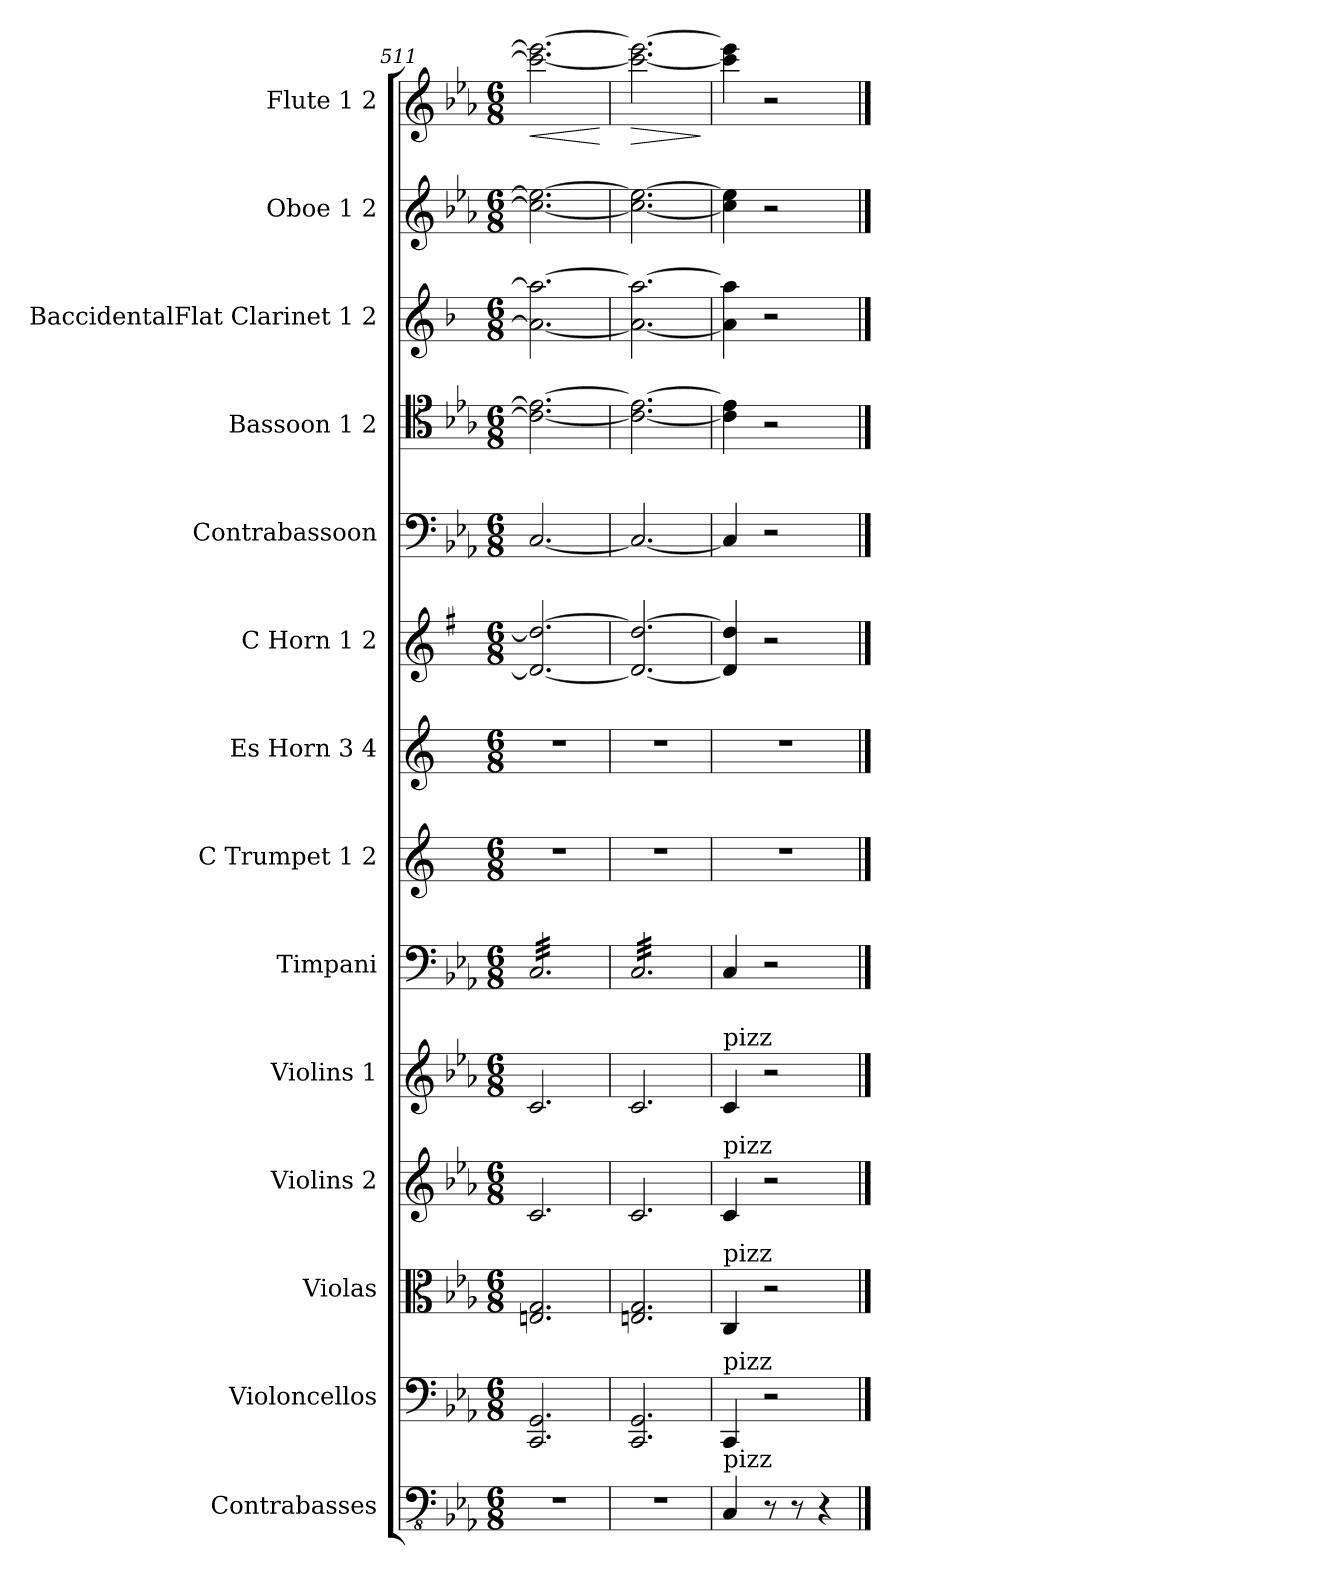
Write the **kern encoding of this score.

**kern	**kern	**kern	**kern	**kern	**kern	**kern	**kern	**kern	**kern	**kern	**kern	**kern	**kern	**dynam
*part14	*part13	*part12	*part11	*part10	*part9	*part8	*part7	*part6	*part5	*part4	*part3	*part2	*part1	*part1
*staff14	*staff13	*staff12	*staff11	*staff10	*staff9	*staff8	*staff7	*staff6	*staff5	*staff4	*staff3	*staff2	*staff1	*staff1
*I"Contrabasses	*I"Violoncellos	*I"Violas	*I"Violins 2	*I"Violins 1	*I"Timpani	*I"C Trumpet 1 2	*I"Es Horn 3 4	*I"C Horn 1 2	*I"Contrabassoon	*I"Bassoon 1 2	*I"BaccidentalFlat Clarinet 1 2	*I"Oboe 1 2	*I"Flute  1 2	*
*I'Cbs.	*I'Vlcs.	*I'Vlas.	*I'Vlns. 2	*I'Vlns. 1	*I'Timp.	*I'C Tpt.	*I'Es Hn.	*I'C Hn.	*I'Cbsn.	*I'Bsn.	*I'BaccidentalFlat Cl.	*I'Ob.	*I'Fl.	*
*clefFv4	*clefF4	*clefC3	*clefG2	*clefG2	*clefF4	*clefG2	*clefG2	*clefG2	*clefF4	*clefC4	*clefG2	*clefG2	*clefG2	*
*	*	*	*	*	*	*	*ITrd5c9	*ITrd4c7	*ITrd7c12	*	*ITrd1c2	*	*	*
*k[b-e-a-]	*k[b-e-a-]	*k[b-e-a-]	*k[b-e-a-]	*k[b-e-a-]	*k[b-e-a-]	*k[]	*k[b-e-a-]	*k[]	*k[b-e-a-]	*k[b-e-a-]	*k[b-e-a-]	*k[b-e-a-]	*k[b-e-a-]	*
*M6/8	*M6/8	*M6/8	*M6/8	*M6/8	*M6/8	*M6/8	*M6/8	*M6/8	*M6/8	*M6/8	*M6/8	*M6/8	*M6/8	*
=511	=511	=511	=511	=511	=511	=511	=511	=511	=511	=511	=511	=511	=511	=511
!	!	!	!	!	!	!	!	!	!	!	!	!	!	!LO:HP:b
*	*	*	*	*	*tremolo	*	*	*	*	*	*	*	*	*
2.r	2.CC/ 2.GG/	2.En/ 2.G/	2.c/	2.c/	32C/LLL	2.r	2.r	2.G/_ 2.g/_	[2.CC/	2.c\_ 2.e\_	2.g\_ 2.gg\_	2.cc\_ 2.ee\_	2.ccc\_ 2.eee\_	<
.	.	.	.	.	32C/	.	.	.	.	.	.	.	.	.
.	.	.	.	.	32C/	.	.	.	.	.	.	.	.	.
.	.	.	.	.	32C/	.	.	.	.	.	.	.	.	.
.	.	.	.	.	32C/	.	.	.	.	.	.	.	.	.
.	.	.	.	.	32C/	.	.	.	.	.	.	.	.	.
.	.	.	.	.	32C/	.	.	.	.	.	.	.	.	.
.	.	.	.	.	32C/	.	.	.	.	.	.	.	.	.
.	.	.	.	.	32C/	.	.	.	.	.	.	.	.	.
.	.	.	.	.	32C/	.	.	.	.	.	.	.	.	.
.	.	.	.	.	32C/	.	.	.	.	.	.	.	.	.
.	.	.	.	.	32C/	.	.	.	.	.	.	.	.	.
.	.	.	.	.	32C/	.	.	.	.	.	.	.	.	.
.	.	.	.	.	32C/	.	.	.	.	.	.	.	.	.
.	.	.	.	.	32C/	.	.	.	.	.	.	.	.	.
.	.	.	.	.	32C/	.	.	.	.	.	.	.	.	.
.	.	.	.	.	32C/	.	.	.	.	.	.	.	.	.
.	.	.	.	.	32C/	.	.	.	.	.	.	.	.	.
.	.	.	.	.	32C/	.	.	.	.	.	.	.	.	.
.	.	.	.	.	32C/	.	.	.	.	.	.	.	.	.
.	.	.	.	.	32C/	.	.	.	.	.	.	.	.	.
.	.	.	.	.	32C/	.	.	.	.	.	.	.	.	.
.	.	.	.	.	32C/	.	.	.	.	.	.	.	.	.
.	.	.	.	.	32C/JJJ	.	.	.	.	.	.	.	.	.
.	.	.	.	.	.	.	.	.	.	.	.	.	.	[
=512	=512	=512	=512	=512	=512	=512	=512	=512	=512	=512	=512	=512	=512	=512
!	!	!	!	!	!	!	!	!	!	!	!	!	!	!LO:HP:b
2.r	2.CC/ 2.GG/	2.En/ 2.G/	2.c/	2.c/	32C/LLL	2.r	2.r	2.G/_ 2.g/_	2.CC/_	2.c\_ 2.e\_	2.g\_ 2.gg\_	2.cc\_ 2.ee\_	2.ccc\_ 2.eee\_	>
.	.	.	.	.	32C/	.	.	.	.	.	.	.	.	.
.	.	.	.	.	32C/	.	.	.	.	.	.	.	.	.
.	.	.	.	.	32C/	.	.	.	.	.	.	.	.	.
.	.	.	.	.	32C/	.	.	.	.	.	.	.	.	.
.	.	.	.	.	32C/	.	.	.	.	.	.	.	.	.
.	.	.	.	.	32C/	.	.	.	.	.	.	.	.	.
.	.	.	.	.	32C/	.	.	.	.	.	.	.	.	.
.	.	.	.	.	32C/	.	.	.	.	.	.	.	.	.
.	.	.	.	.	32C/	.	.	.	.	.	.	.	.	.
.	.	.	.	.	32C/	.	.	.	.	.	.	.	.	.
.	.	.	.	.	32C/	.	.	.	.	.	.	.	.	.
.	.	.	.	.	32C/	.	.	.	.	.	.	.	.	.
.	.	.	.	.	32C/	.	.	.	.	.	.	.	.	.
.	.	.	.	.	32C/	.	.	.	.	.	.	.	.	.
.	.	.	.	.	32C/	.	.	.	.	.	.	.	.	.
.	.	.	.	.	32C/	.	.	.	.	.	.	.	.	.
.	.	.	.	.	32C/	.	.	.	.	.	.	.	.	.
.	.	.	.	.	32C/	.	.	.	.	.	.	.	.	.
.	.	.	.	.	32C/	.	.	.	.	.	.	.	.	.
.	.	.	.	.	32C/	.	.	.	.	.	.	.	.	.
.	.	.	.	.	32C/	.	.	.	.	.	.	.	.	.
.	.	.	.	.	32C/	.	.	.	.	.	.	.	.	.
.	.	.	.	.	32C/JJJ	.	.	.	.	.	.	.	.	.
*	*	*	*	*	*Xtremolo	*	*	*	*	*	*	*	*	*
.	.	.	.	.	.	.	.	.	.	.	.	.	.	]
=513	=513	=513	=513	=513	=513	=513	=513	=513	=513	=513	=513	=513	=513	=513
!	!	!	!	!LO:TX:a:t=pizz	!	!	!	!	!	!	!	!	!	!
!	!	!	!LO:TX:a:t=pizz	!	!	!	!	!	!	!	!	!	!	!
!	!	!LO:TX:a:t=pizz	!	!	!	!	!	!	!	!	!	!	!	!
!	!LO:TX:a:t=pizz	!	!	!	!	!	!	!	!	!	!	!	!	!
!LO:TX:a:t=pizz	!	!	!	!	!	!	!	!	!	!	!	!	!	!
4CC/	4CC/	4C/	4c/	4c/	4C/	2.r	2.r	4G/] 4g/]	4CC/]	4c\] 4e\]	4g\] 4gg\]	4cc\] 4ee\]	4ccc\] 4eee\]	.
8r	2r	2r	2r	2r	2r	.	.	2r	2r	2r	2r	2r	2r	.
8r	.	.	.	.	.	.	.	.	.	.	.	.	.	.
4r	.	.	.	.	.	.	.	.	.	.	.	.	.	.
==	==	==	==	==	==	==	==	==	==	==	==	==	==	==
*-	*-	*-	*-	*-	*-	*-	*-	*-	*-	*-	*-	*-	*-	*-
